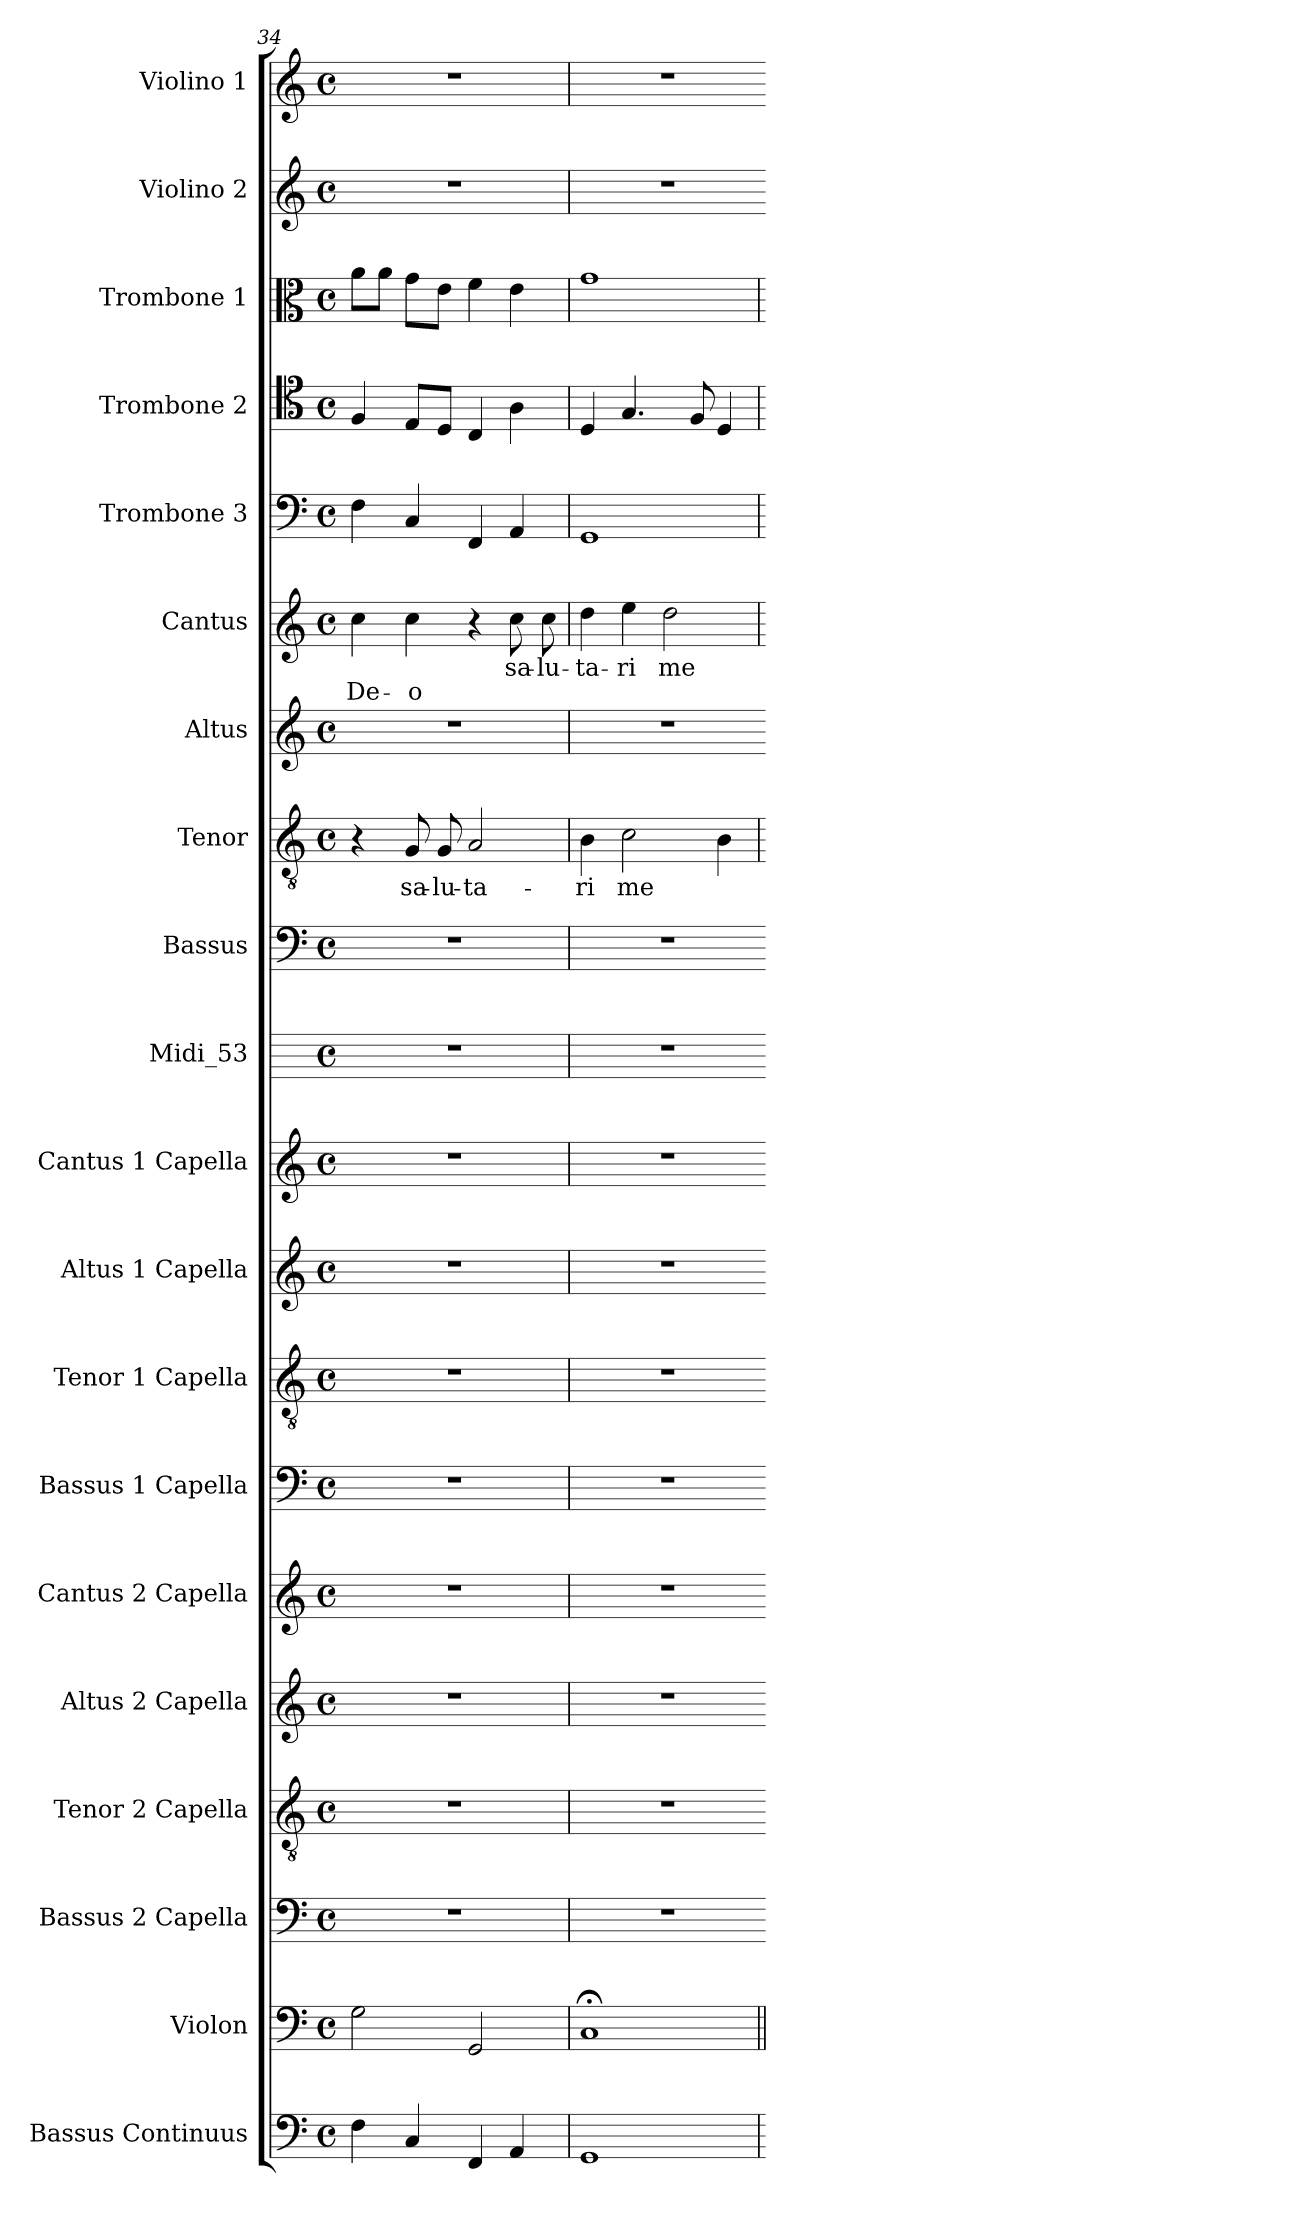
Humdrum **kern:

**kern	**kern	**kern	**kern	**kern	**kern	**kern	**kern	**kern	**kern	**kern	**kern	**kern	**text	**kern	**kern	**text	**text	**kern	**kern	**kern	**kern	**kern
*part20	*part19	*part18	*part17	*part16	*part15	*part14	*part13	*part12	*part11	*part10	*part9	*part8	*part8	*part7	*part6	*part6	*part6	*part5	*part4	*part3	*part2	*part1
*staff20	*staff19	*staff18	*staff17	*staff16	*staff15	*staff14	*staff13	*staff12	*staff11	*staff10	*staff9	*staff8	*staff8	*staff7	*staff6	*staff6	*staff6	*staff5	*staff4	*staff3	*staff2	*staff1
*I"Bassus Continuus	*I"Violon	*I"Bassus 2 Capella	*I"Tenor 2 Capella	*I"Altus 2 Capella	*I"Cantus 2 Capella	*I"Bassus 1 Capella	*I"Tenor 1 Capella	*I"Altus 1 Capella	*I"Cantus 1 Capella	*I"Midi_53	*I"Bassus	*I"Tenor	*	*I"Altus	*I"Cantus	*	*	*I"Trombone 3	*I"Trombone 2	*I"Trombone 1	*I"Violino 2	*I"Violino 1
*I'Bassus Continuus	*I'Violon	*I'Bassus 2 Capella	*I'Tenor 2 Capella	*I'Altus 2 Capella	*I'Cantus 2 Capella	*I'Bassus 1 Capella	*I'Tenor 1 Capella	*I'Altus 1 Capella	*I'Cantus 1 Capella	*	*I'Bassus	*I'Tenor	*	*I'Altus	*I'Cantus	*	*	*I'Trombone 3	*I'Trombone 2	*I'Trombone 1	*I'Violino 2	*I'Violino 1
*clefF4	*clefF4	*clefF4	*clefGv2	*clefG2	*clefG2	*clefF4	*clefGv2	*clefG2	*clefG2	*	*clefF4	*clefGv2	*	*clefG2	*clefG2	*	*	*clefF4	*clefC4	*clefC3	*clefG2	*clefG2
*	*ITrd7c12	*	*	*	*	*	*	*	*	*	*	*	*	*	*	*	*	*	*	*	*	*
*k[]	*k[]	*k[]	*k[]	*k[]	*k[]	*k[]	*k[]	*k[]	*k[]	*	*k[]	*k[]	*	*k[]	*k[]	*	*	*k[]	*k[]	*k[]	*k[]	*k[]
*C:	*C:	*C:	*C:	*C:	*C:	*C:	*C:	*C:	*C:	*	*C:	*C:	*	*C:	*C:	*	*	*C:	*C:	*C:	*C:	*C:
*M4/4	*M4/4	*M4/4	*M4/4	*M4/4	*M4/4	*M4/4	*M4/4	*M4/4	*M4/4	*M4/4	*M4/4	*M4/4	*	*M4/4	*M4/4	*	*	*M4/4	*M4/4	*M4/4	*M4/4	*M4/4
*met(c)	*met(c)	*met(c)	*met(c)	*met(c)	*met(c)	*met(c)	*met(c)	*met(c)	*met(c)	*met(c)	*met(c)	*met(c)	*	*met(c)	*met(c)	*	*	*met(c)	*met(c)	*met(c)	*met(c)	*met(c)
=34	=34	=34	=34	=34	=34	=34	=34	=34	=34	=34	=34	=34	=34	=34	=34	=34	=34	=34	=34	=34	=34	=34
!	!	!	!	!	!	!	!	!	!	!	!	!	!	!	!	!	!LO:LY:b	!	!	!	!	!
4F	2GG	1r	1r	1r	1r	1r	1r	1r	1r	1r	1r	4r	.	1r	4cc	.	De-	4F	4F	8aL	1r	1r
.	.	.	.	.	.	.	.	.	.	.	.	.	.	.	.	.	.	.	.	8aJ	.	.
!	!	!	!	!	!	!	!	!	!	!	!	!	!LO:LY:b	!	!	!	!LO:LY:b	!	!	!	!	!
4C	.	.	.	.	.	.	.	.	.	.	.	8G	sa-	.	4cc	.	-o	4C	8EL	8gL	.	.
!	!	!	!	!	!	!	!	!	!	!	!	!	!LO:LY:b	!	!	!	!	!	!	!	!	!
.	.	.	.	.	.	.	.	.	.	.	.	8G	-lu-	.	.	.	.	.	8DJ	8eJ	.	.
!	!	!	!	!	!	!	!	!	!	!	!	!	!LO:LY:b	!	!	!	!	!	!	!	!	!
4FF	2GGG	.	.	.	.	.	.	.	.	.	.	2A	-ta-	.	4r	.	.	4FF	4C	4f	.	.
!	!	!	!	!	!	!	!	!	!	!	!	!	!	!	!	!LO:LY:b	!	!	!	!	!	!
4AA	.	.	.	.	.	.	.	.	.	.	.	.	.	.	8cc	sa-	.	4AA	4A	4e	.	.
!	!	!	!	!	!	!	!	!	!	!	!	!	!	!	!	!LO:LY:b	!	!	!	!	!	!
.	.	.	.	.	.	.	.	.	.	.	.	.	.	.	8cc	-lu-	.	.	.	.	.	.
=35	=35	=35	=35	=35	=35	=35	=35	=35	=35	=35	=35	=35	=35	=35	=35	=35	=35	=35	=35	=35	=35	=35
!	!	!	!	!	!	!	!	!	!	!	!	!	!LO:LY:b	!	!	!LO:LY:b	!	!	!	!	!	!
1GG	1CC;<	1r	1r	1r	1r	1r	1r	1r	1r	1r	1r	4B	-ri	1r	4dd	-ta-	.	1GG	4D	1g	1r	1r
!	!	!	!	!	!	!	!	!	!	!	!	!	!LO:LY:b	!	!	!LO:LY:b	!	!	!	!	!	!
.	.	.	.	.	.	.	.	.	.	.	.	2c	me	.	4ee	-ri	.	.	4.G	.	.	.
!	!	!	!	!	!	!	!	!	!	!	!	!	!	!	!	!LO:LY:b	!	!	!	!	!	!
.	.	.	.	.	.	.	.	.	.	.	.	.	.	.	2dd	me-	.	.	.	.	.	.
.	.	.	.	.	.	.	.	.	.	.	.	.	.	.	.	.	.	.	8F	.	.	.
.	.	.	.	.	.	.	.	.	.	.	.	4B	.	.	.	.	.	.	4D	.	.	.
=	=||	=	=	=	=	=	=	=	=	=	=	=	=	=	=	=	=	=	=	=	=	=
*-	*-	*-	*-	*-	*-	*-	*-	*-	*-	*-	*-	*-	*-	*-	*-	*-	*-	*-	*-	*-	*-	*-
